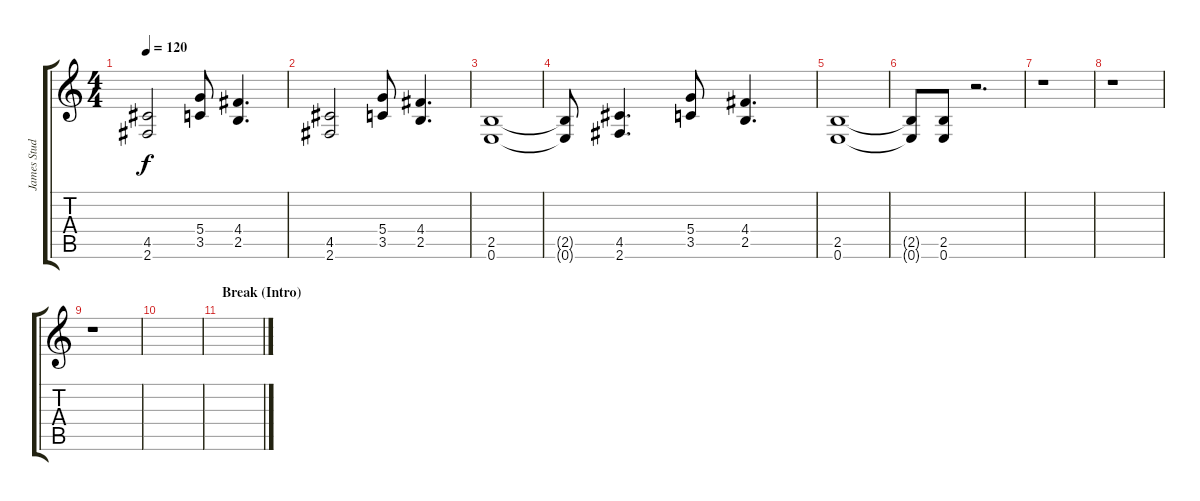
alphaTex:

\track ("James Studio" "James Stud") {instrument distortionguitar}
\staff {score tabs}
\tuning (E4 B3 G3 D3 A2 E2) {hide}
\ts (4 4)
\tempo 120
\clef g2
\ks c
(4.5 2.6).2{dy f} (5.4 3.5).8 (4.4 2.5).4{d} |
(4.5 2.6).2 (5.4 3.5).8 (4.4 2.5).4{d} |
(2.5 0.6).1 |
(2.5{t} 0.6{t}).8 (4.5 2.6).4{d} (5.4 3.5).8 (4.4 2.5).4{d} |
(2.5 0.6).1 |
(2.5{t} 0.6{t}).8 (2.5 0.6).8 r.2{d} |
r.1 |
r.1 |
r.1 |
|
\section ("" "Break (Intro)")
